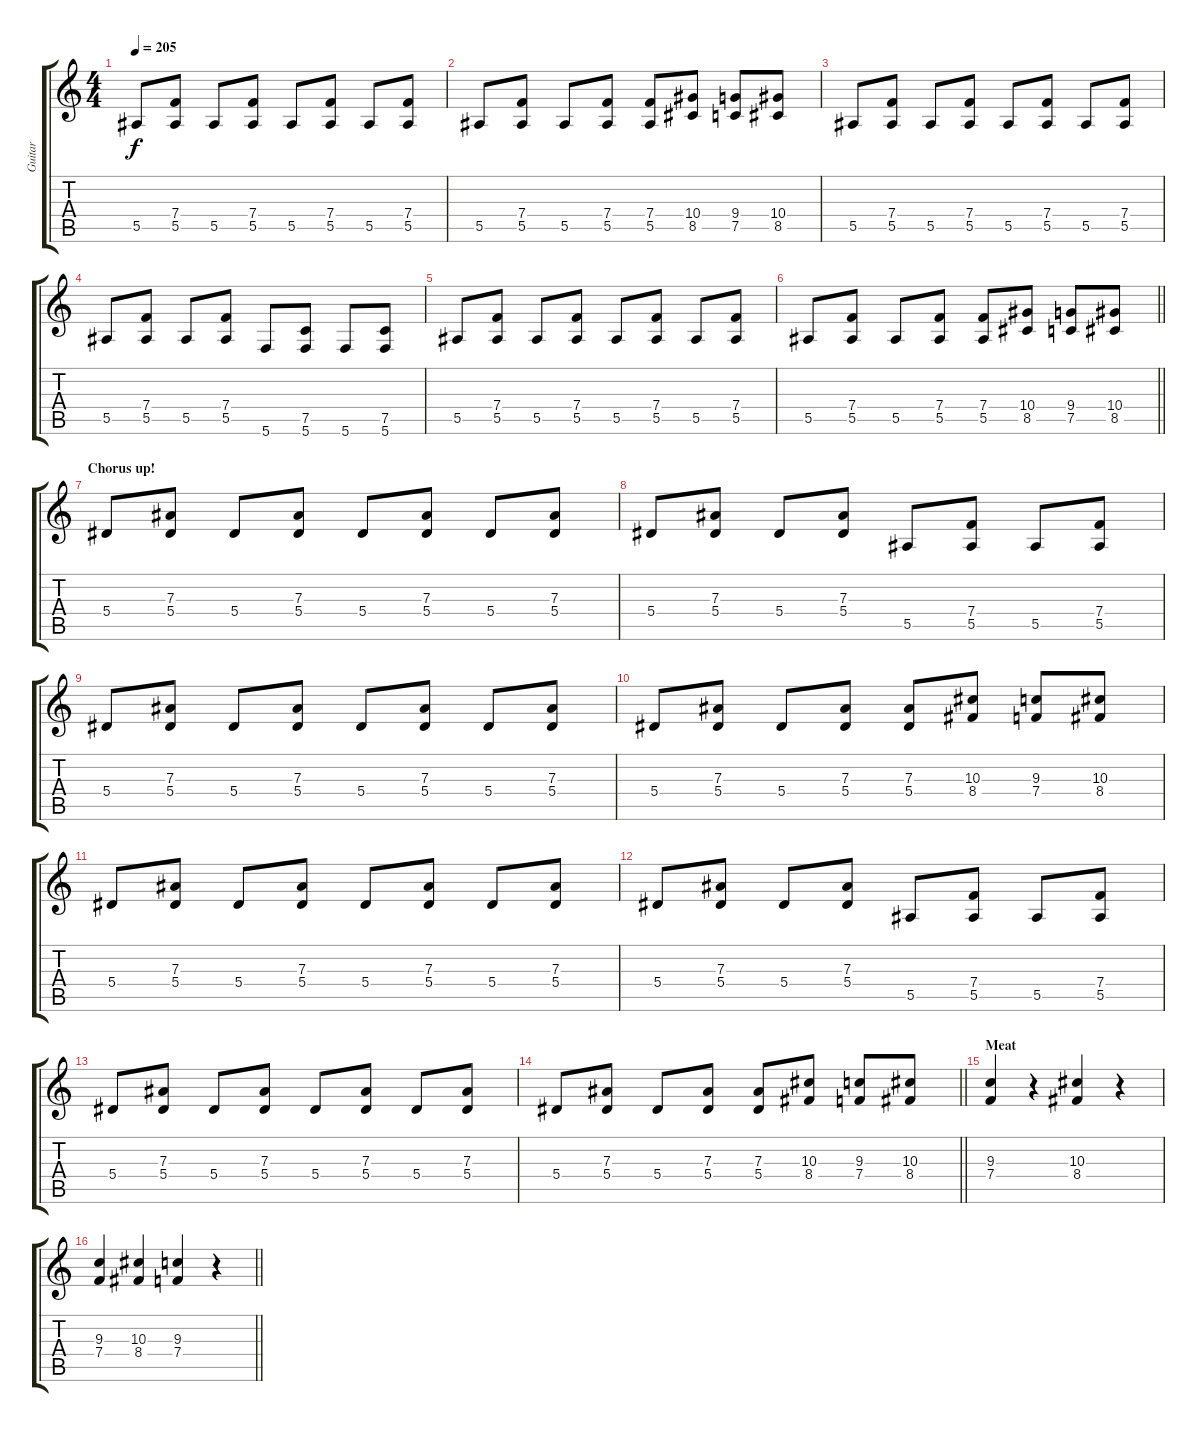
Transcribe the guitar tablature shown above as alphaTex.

\track ("Guitar" "Guitar") {instrument distortionguitar}
\staff {score tabs}
\tuning (C4 G3 Eb3 Bb2 F2 C2) {hide}
\ts (4 4)
\tempo 205
\clef g2
\ks c
5.5.8{dy f} (7.4 5.5).8 5.5.8 (7.4 5.5).8 5.5.8 (7.4 5.5).8 5.5.8 (7.4 5.5).8 |
5.5.8 (7.4 5.5).8 5.5.8 (7.4 5.5).8 (7.4 5.5).8 (10.4 8.5).8 (9.4 7.5).8 (10.4 8.5).8 |
5.5.8 (7.4 5.5).8 5.5.8 (7.4 5.5).8 5.5.8 (7.4 5.5).8 5.5.8 (7.4 5.5).8 |
5.5.8 (7.4 5.5).8 5.5.8 (7.4 5.5).8 5.6.8 (7.5 5.6).8 5.6.8 (7.5 5.6).8 |
5.5.8 (7.4 5.5).8 5.5.8 (7.4 5.5).8 5.5.8 (7.4 5.5).8 5.5.8 (7.4 5.5).8 |
\barLineRight lightlight
5.5.8 (7.4 5.5).8 5.5.8 (7.4 5.5).8 (7.4 5.5).8 (10.4 8.5).8 (9.4 7.5).8 (10.4 8.5).8 |
\section ("" "Chorus up!")
5.4.8 (7.3 5.4).8 5.4.8 (7.3 5.4).8 5.4.8 (7.3 5.4).8 5.4.8 (7.3 5.4).8 |
5.4.8 (7.3 5.4).8 5.4.8 (7.3 5.4).8 5.5.8 (7.4 5.5).8 5.5.8 (7.4 5.5).8 |
5.4.8 (7.3 5.4).8 5.4.8 (7.3 5.4).8 5.4.8 (7.3 5.4).8 5.4.8 (7.3 5.4).8 |
5.4.8 (7.3 5.4).8 5.4.8 (7.3 5.4).8 (7.3 5.4).8 (10.3 8.4).8 (9.3 7.4).8 (10.3 8.4).8 |
5.4.8 (7.3 5.4).8 5.4.8 (7.3 5.4).8 5.4.8 (7.3 5.4).8 5.4.8 (7.3 5.4).8 |
5.4.8 (7.3 5.4).8 5.4.8 (7.3 5.4).8 5.5.8 (7.4 5.5).8 5.5.8 (7.4 5.5).8 |
5.4.8 (7.3 5.4).8 5.4.8 (7.3 5.4).8 5.4.8 (7.3 5.4).8 5.4.8 (7.3 5.4).8 |
\barLineRight lightlight
5.4.8 (7.3 5.4).8 5.4.8 (7.3 5.4).8 (7.3 5.4).8 (10.3 8.4).8 (9.3 7.4).8 (10.3 8.4).8 |
\section ("" "Meat")
(9.3 7.4).4 r.4 (10.3 8.4).4 r.4 |
\barLineRight lightlight
(9.3 7.4).4 (10.3 8.4).4 (9.3 7.4).4 r.4
